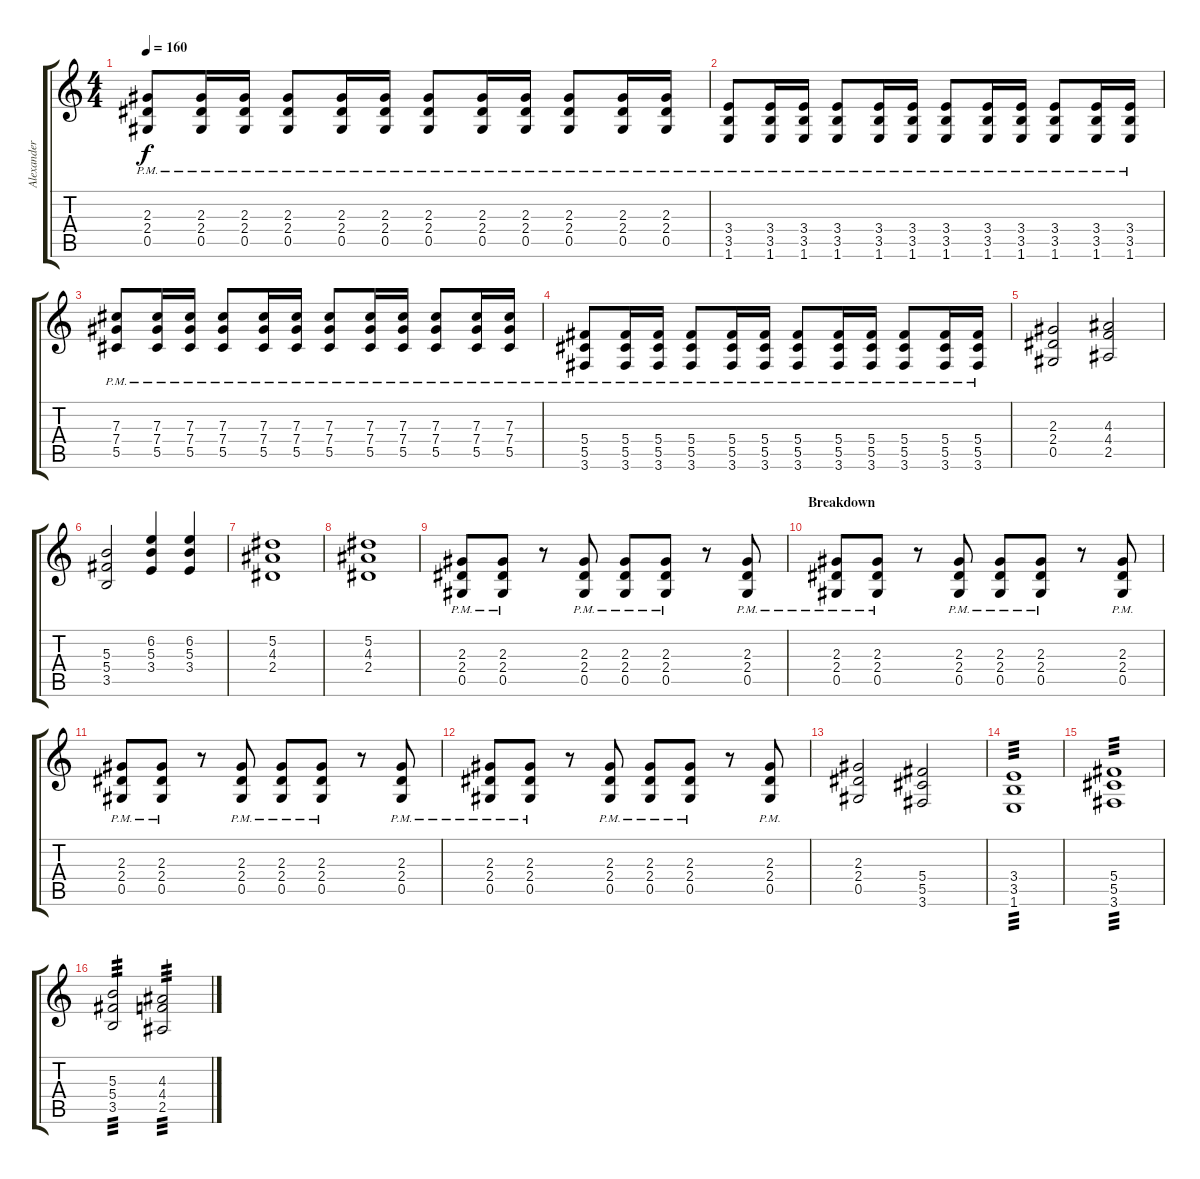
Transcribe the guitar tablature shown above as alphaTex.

\track ("Alexander Kuopalla" "Alexander ") {instrument distortionguitar}
\staff {score tabs}
\tuning (Eb4 Bb3 Gb3 Db3 Ab2 Eb2) {hide}
\ts (4 4)
\tempo 160
\clef g2
\ks c
(2.3{pm} 2.4{pm} 0.5{pm}).8{dy f} (2.3{pm} 2.4{pm} 0.5{pm}).16 (2.3{pm} 2.4{pm} 0.5{pm}).16 (2.3{pm} 2.4{pm} 0.5{pm}).8 (2.3{pm} 2.4{pm} 0.5{pm}).16 (2.3{pm} 2.4{pm} 0.5{pm}).16 (2.3{pm} 2.4{pm} 0.5{pm}).8 (2.3{pm} 2.4{pm} 0.5{pm}).16 (2.3{pm} 2.4{pm} 0.5{pm}).16 (2.3{pm} 2.4{pm} 0.5{pm}).8 (2.3{pm} 2.4{pm} 0.5{pm}).16 (2.3{pm} 2.4{pm} 0.5{pm}).16 |
(3.4{pm} 3.5{pm} 1.6{pm}).8 (3.4{pm} 3.5{pm} 1.6{pm}).16 (3.4{pm} 3.5{pm} 1.6{pm}).16 (3.4{pm} 3.5{pm} 1.6{pm}).8 (3.4{pm} 3.5{pm} 1.6{pm}).16 (3.4{pm} 3.5{pm} 1.6{pm}).16 (3.4{pm} 3.5{pm} 1.6{pm}).8 (3.4{pm} 3.5{pm} 1.6{pm}).16 (3.4{pm} 3.5{pm} 1.6{pm}).16 (3.4{pm} 3.5{pm} 1.6{pm}).8 (3.4{pm} 3.5{pm} 1.6{pm}).16 (3.4{pm} 3.5{pm} 1.6{pm}).16 |
(7.3{pm} 7.4{pm} 5.5{pm}).8 (7.3{pm} 7.4{pm} 5.5{pm}).16 (7.3{pm} 7.4{pm} 5.5{pm}).16 (7.3{pm} 7.4{pm} 5.5{pm}).8 (7.3{pm} 7.4{pm} 5.5{pm}).16 (7.3{pm} 7.4{pm} 5.5{pm}).16 (7.3{pm} 7.4{pm} 5.5{pm}).8 (7.3{pm} 7.4{pm} 5.5{pm}).16 (7.3{pm} 7.4{pm} 5.5{pm}).16 (7.3{pm} 7.4{pm} 5.5{pm}).8 (7.3{pm} 7.4{pm} 5.5{pm}).16 (7.3{pm} 7.4{pm} 5.5{pm}).16 |
(5.4{pm} 5.5{pm} 3.6{pm}).8 (5.4{pm} 5.5{pm} 3.6{pm}).16 (5.4{pm} 5.5{pm} 3.6{pm}).16 (5.4{pm} 5.5{pm} 3.6{pm}).8 (5.4{pm} 5.5{pm} 3.6{pm}).16 (5.4{pm} 5.5{pm} 3.6{pm}).16 (5.4{pm} 5.5{pm} 3.6{pm}).8 (5.4{pm} 5.5{pm} 3.6{pm}).16 (5.4{pm} 5.5{pm} 3.6{pm}).16 (5.4{pm} 5.5{pm} 3.6{pm}).8 (5.4{pm} 5.5{pm} 3.6{pm}).16 (5.4{pm} 5.5{pm} 3.6{pm}).16 |
(2.3 2.4 0.5).2 (4.3 4.4 2.5).2 |
(5.3 5.4 3.5).2 (6.2 5.3 3.4).4 (6.2 5.3 3.4).4 |
(5.2 4.3 2.4).1 |
(5.2 4.3 2.4).1 |
(2.3{pm} 2.4{pm} 0.5{pm}).8 (2.3{pm} 2.4{pm} 0.5{pm}).8 r.8 (2.3{pm} 2.4{pm} 0.5{pm}).8 (2.3{pm} 2.4{pm} 0.5{pm}).8 (2.3{pm} 2.4{pm} 0.5{pm}).8 r.8 (2.3{pm} 2.4{pm} 0.5{pm}).8 |
\section ("" "Breakdown")
(2.3{pm} 2.4{pm} 0.5{pm}).8 (2.3{pm} 2.4{pm} 0.5{pm}).8 r.8 (2.3{pm} 2.4{pm} 0.5{pm}).8 (2.3{pm} 2.4{pm} 0.5{pm}).8 (2.3{pm} 2.4{pm} 0.5{pm}).8 r.8 (2.3{pm} 2.4{pm} 0.5{pm}).8 |
(2.3{pm} 2.4{pm} 0.5{pm}).8 (2.3{pm} 2.4{pm} 0.5{pm}).8 r.8 (2.3{pm} 2.4{pm} 0.5{pm}).8 (2.3{pm} 2.4{pm} 0.5{pm}).8 (2.3{pm} 2.4{pm} 0.5{pm}).8 r.8 (2.3{pm} 2.4{pm} 0.5{pm}).8 |
(2.3{pm} 2.4{pm} 0.5{pm}).8 (2.3{pm} 2.4{pm} 0.5{pm}).8 r.8 (2.3{pm} 2.4{pm} 0.5{pm}).8 (2.3{pm} 2.4{pm} 0.5{pm}).8 (2.3{pm} 2.4{pm} 0.5{pm}).8 r.8 (2.3{pm} 2.4{pm} 0.5{pm}).8 |
(2.3 2.4 0.5).2{volume 16} (5.4 5.5 3.6).2 |
(3.4 3.5 1.6).1{tp 3} |
(5.4 5.5 3.6).1{tp 3} |
(5.3 5.4 3.5).2{tp 3} (4.3 4.4 2.5).2{tp 3}
